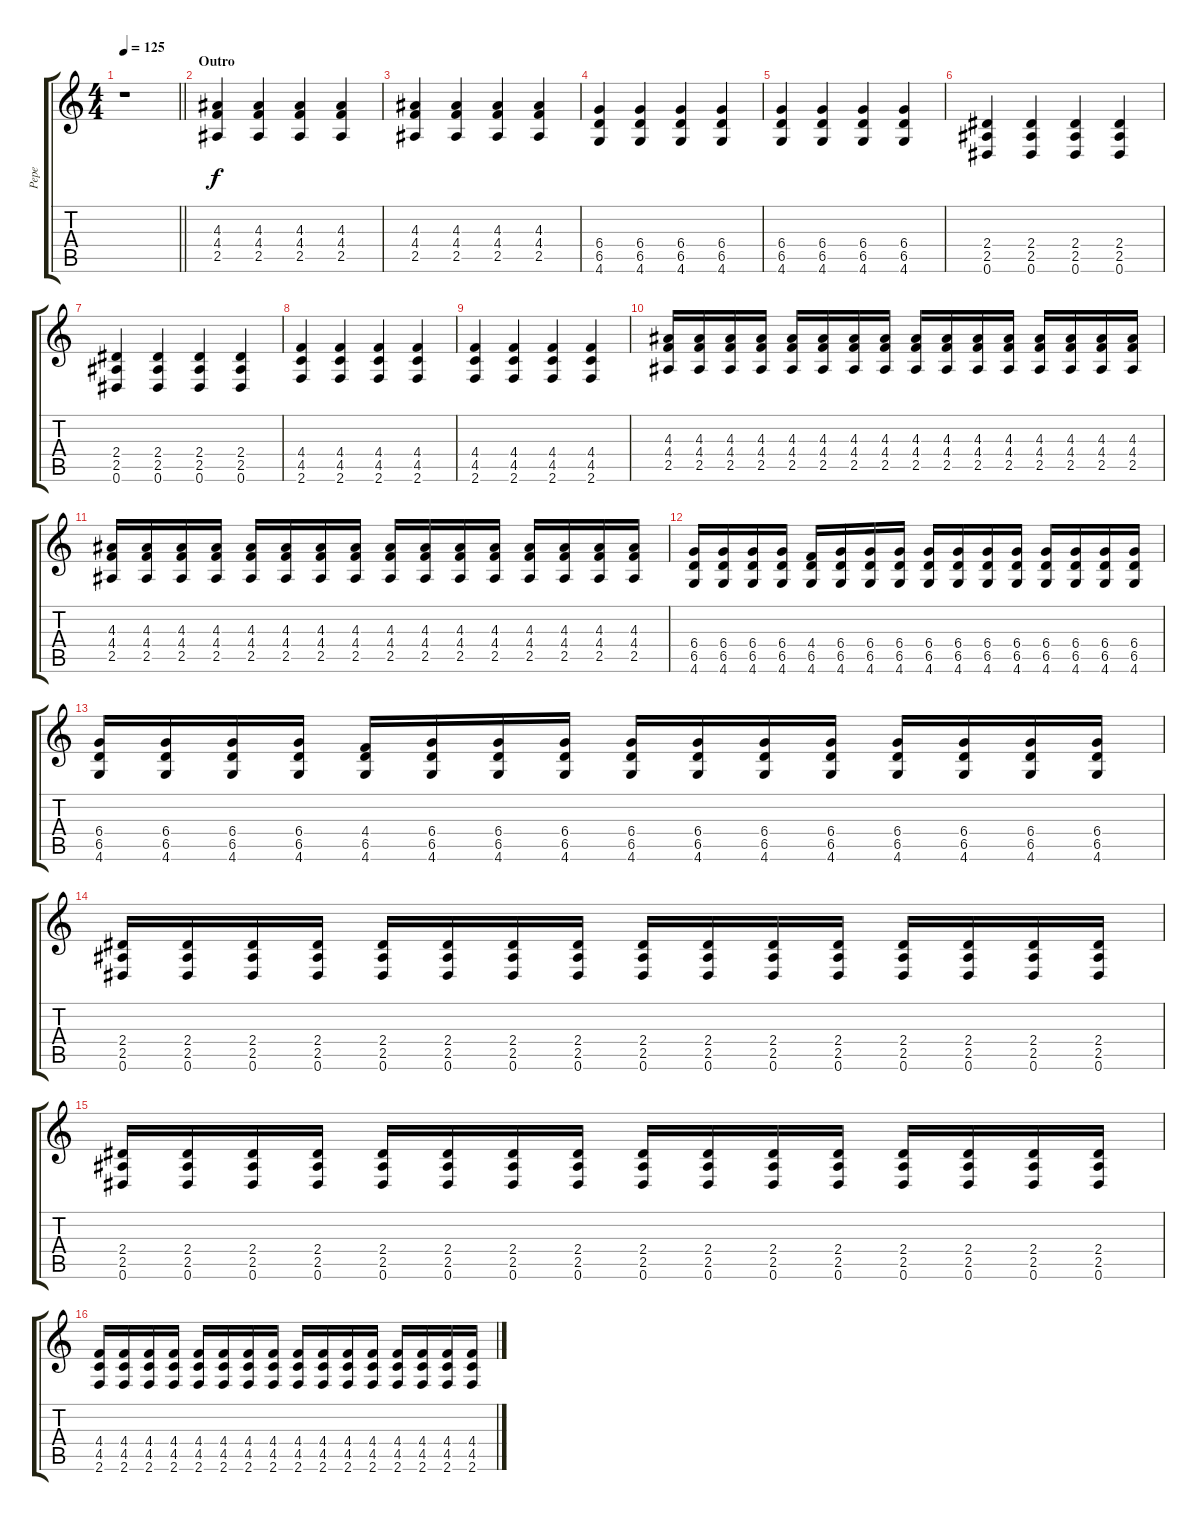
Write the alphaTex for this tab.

\track ("Pepe" "Pepe") {instrument overdrivenguitar}
\staff {score tabs}
\tuning (Eb4 Bb3 Gb3 Db3 Ab2 Eb2) {hide}
\ts (4 4)
\tempo 125
\clef g2
\barLineRight lightlight
\ks c
r.1{dy f} |
\section ("" "Outro")
(4.3 4.4 2.5).4{volume 9 instrument overdrivenguitar} (4.3 4.4 2.5).4 (4.3 4.4 2.5).4 (4.3 4.4 2.5).4 |
(4.3 4.4 2.5).4 (4.3 4.4 2.5).4 (4.3 4.4 2.5).4 (4.3 4.4 2.5).4 |
(6.4 6.5 4.6).4 (6.4 6.5 4.6).4 (6.4 6.5 4.6).4 (6.4 6.5 4.6).4 |
(6.4 6.5 4.6).4 (6.4 6.5 4.6).4 (6.4 6.5 4.6).4 (6.4 6.5 4.6).4 |
(2.4 2.5 0.6).4 (2.4 2.5 0.6).4 (2.4 2.5 0.6).4 (2.4 2.5 0.6).4 |
(2.4 2.5 0.6).4 (2.4 2.5 0.6).4 (2.4 2.5 0.6).4 (2.4 2.5 0.6).4 |
(4.4 4.5 2.6).4 (4.4 4.5 2.6).4 (4.4 4.5 2.6).4 (4.4 4.5 2.6).4 |
(4.4 4.5 2.6).4 (4.4 4.5 2.6).4 (4.4 4.5 2.6).4 (4.4 4.5 2.6).4 |
(4.3 4.4 2.5).16{volume 12} (4.3 4.4 2.5).16 (4.3 4.4 2.5).16 (4.3 4.4 2.5).16 (4.3 4.4 2.5).16 (4.3 4.4 2.5).16 (4.3 4.4 2.5).16 (4.3 4.4 2.5).16 (4.3 4.4 2.5).16 (4.3 4.4 2.5).16 (4.3 4.4 2.5).16 (4.3 4.4 2.5).16 (4.3 4.4 2.5).16 (4.3 4.4 2.5).16 (4.3 4.4 2.5).16 (4.3 4.4 2.5).16 |
(4.3 4.4 2.5).16 (4.3 4.4 2.5).16 (4.3 4.4 2.5).16 (4.3 4.4 2.5).16 (4.3 4.4 2.5).16 (4.3 4.4 2.5).16 (4.3 4.4 2.5).16 (4.3 4.4 2.5).16 (4.3 4.4 2.5).16 (4.3 4.4 2.5).16 (4.3 4.4 2.5).16 (4.3 4.4 2.5).16 (4.3 4.4 2.5).16 (4.3 4.4 2.5).16 (4.3 4.4 2.5).16 (4.3 4.4 2.5).16 |
(6.4 6.5 4.6).16 (6.4 6.5 4.6).16 (6.4 6.5 4.6).16 (6.4 6.5 4.6).16 (4.4 6.5 4.6).16 (6.4 6.5 4.6).16 (6.4 6.5 4.6).16 (6.4 6.5 4.6).16 (6.4 6.5 4.6).16 (6.4 6.5 4.6).16 (6.4 6.5 4.6).16 (6.4 6.5 4.6).16 (6.4 6.5 4.6).16 (6.4 6.5 4.6).16 (6.4 6.5 4.6).16 (6.4 6.5 4.6).16 |
(6.4 6.5 4.6).16 (6.4 6.5 4.6).16 (6.4 6.5 4.6).16 (6.4 6.5 4.6).16 (4.4 6.5 4.6).16 (6.4 6.5 4.6).16 (6.4 6.5 4.6).16 (6.4 6.5 4.6).16 (6.4 6.5 4.6).16 (6.4 6.5 4.6).16 (6.4 6.5 4.6).16 (6.4 6.5 4.6).16 (6.4 6.5 4.6).16 (6.4 6.5 4.6).16 (6.4 6.5 4.6).16 (6.4 6.5 4.6).16 |
(2.4 2.5 0.6).16 (2.4 2.5 0.6).16 (2.4 2.5 0.6).16 (2.4 2.5 0.6).16 (2.4 2.5 0.6).16 (2.4 2.5 0.6).16 (2.4 2.5 0.6).16 (2.4 2.5 0.6).16 (2.4 2.5 0.6).16 (2.4 2.5 0.6).16 (2.4 2.5 0.6).16 (2.4 2.5 0.6).16 (2.4 2.5 0.6).16 (2.4 2.5 0.6).16 (2.4 2.5 0.6).16 (2.4 2.5 0.6).16 |
(2.4 2.5 0.6).16 (2.4 2.5 0.6).16 (2.4 2.5 0.6).16 (2.4 2.5 0.6).16 (2.4 2.5 0.6).16 (2.4 2.5 0.6).16 (2.4 2.5 0.6).16 (2.4 2.5 0.6).16 (2.4 2.5 0.6).16 (2.4 2.5 0.6).16 (2.4 2.5 0.6).16 (2.4 2.5 0.6).16 (2.4 2.5 0.6).16 (2.4 2.5 0.6).16 (2.4 2.5 0.6).16 (2.4 2.5 0.6).16 |
(4.4 4.5 2.6).16 (4.4 4.5 2.6).16 (4.4 4.5 2.6).16 (4.4 4.5 2.6).16 (4.4 4.5 2.6).16 (4.4 4.5 2.6).16 (4.4 4.5 2.6).16 (4.4 4.5 2.6).16 (4.4 4.5 2.6).16 (4.4 4.5 2.6).16 (4.4 4.5 2.6).16 (4.4 4.5 2.6).16 (4.4 4.5 2.6).16 (4.4 4.5 2.6).16 (4.4 4.5 2.6).16 (4.4 4.5 2.6).16
